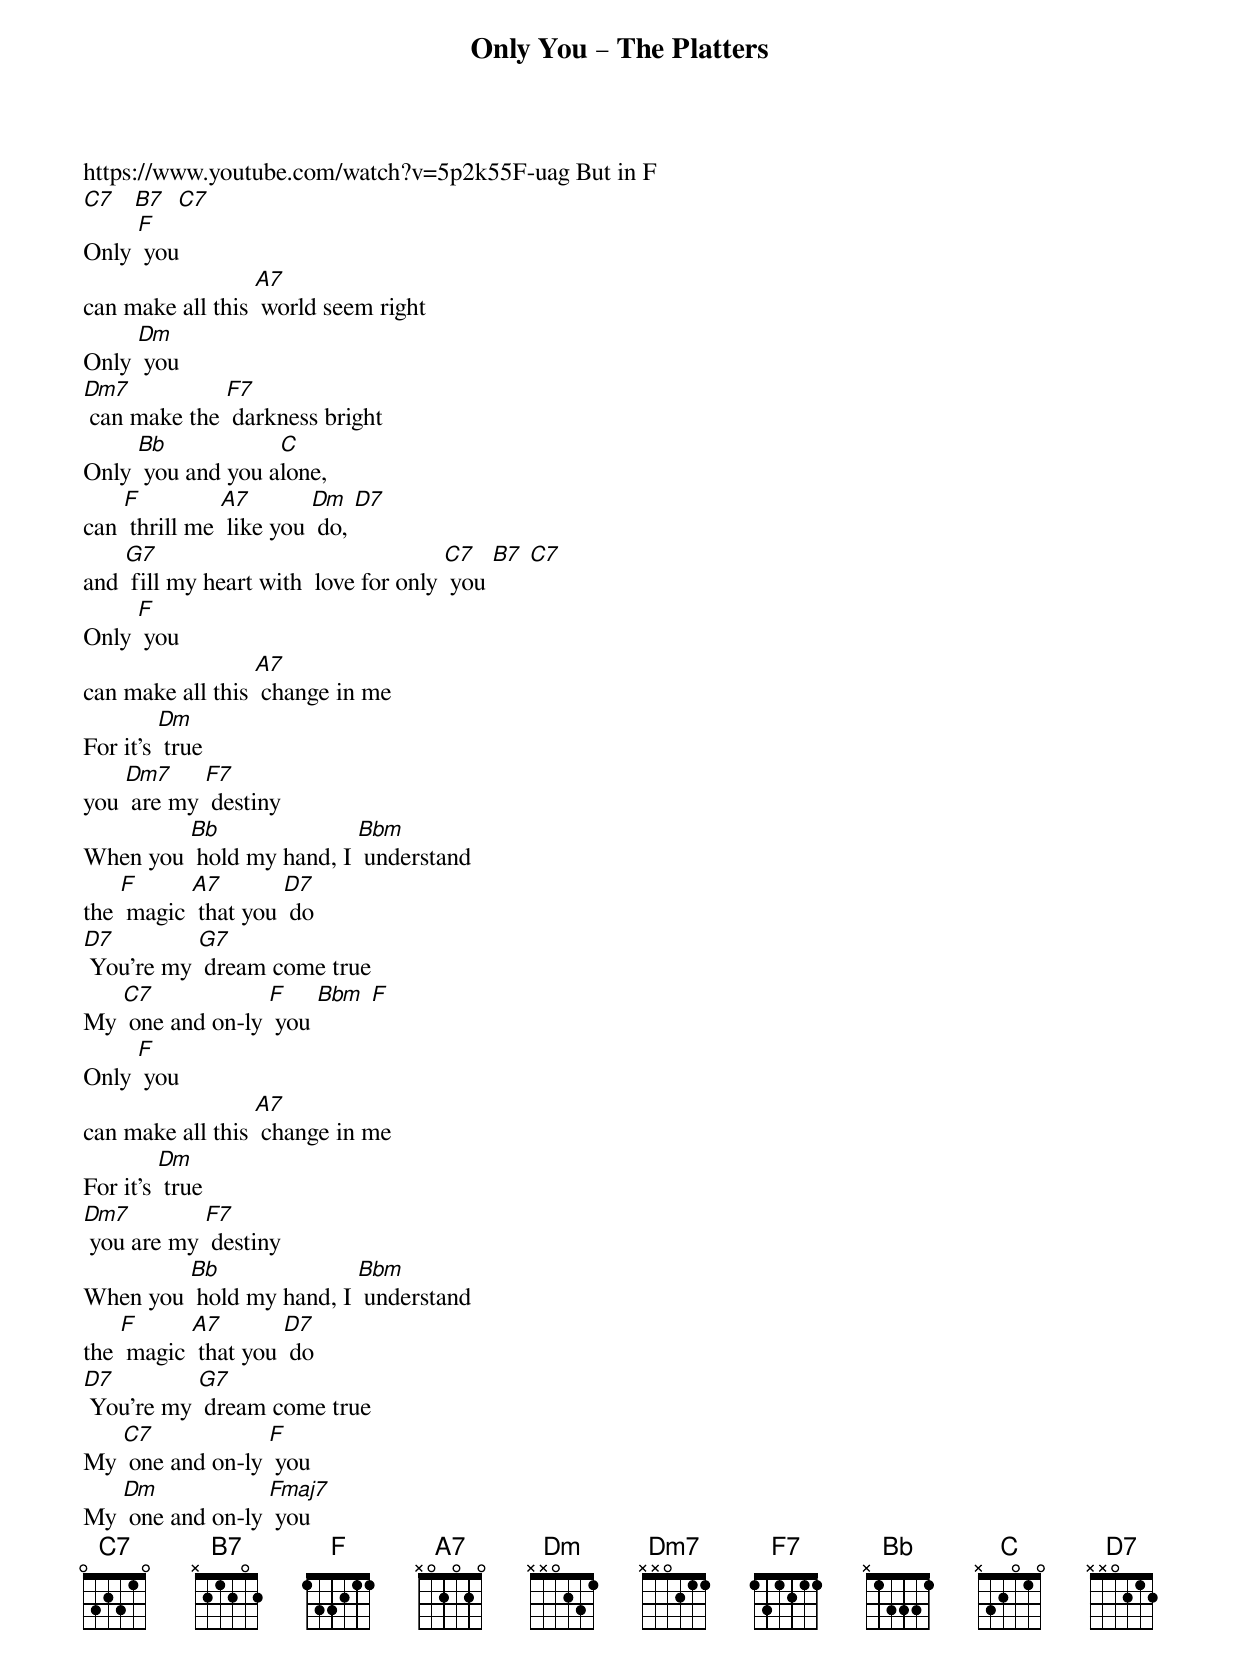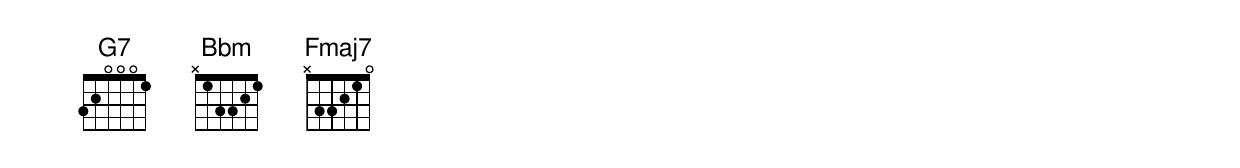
{t: Only You – The Platters }
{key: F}
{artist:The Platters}
https://www.youtube.com/watch?v=5p2k55F-uag But in F
{c: }
[C7]   [B7]  [C7]
{c: }
Only [F] you
can make all this [A7] world seem right
Only [Dm] you
[Dm7] can make the [F7] darkness bright
{c: }
Only [Bb] you and you a[C]lone,
can [F] thrill me [A7] like you [Dm] do, [D7]
and [G7] fill my heart with  love for only [C7] you [B7] [C7]
{c: }
Only [F] you
can make all this [A7] change in me
For it's [Dm] true
you [Dm7] are my [F7] destiny
When you [Bb] hold my hand, I [Bbm] understand
the [F] magic [A7] that you [D7] do
[D7] You're my [G7] dream come true
My [C7] one and on-ly [F] you [Bbm] [F]
{c: }
Only [F] you
can make all this [A7] change in me
For it's [Dm] true
[Dm7] you are my [F7] destiny
When you [Bb] hold my hand, I [Bbm] understand
the [F] magic [A7] that you [D7] do
[D7] You're my [G7] dream come true
My [C7] one and on-ly [F] you
{c: }
My [Dm] one and on-ly [Fmaj7] you
